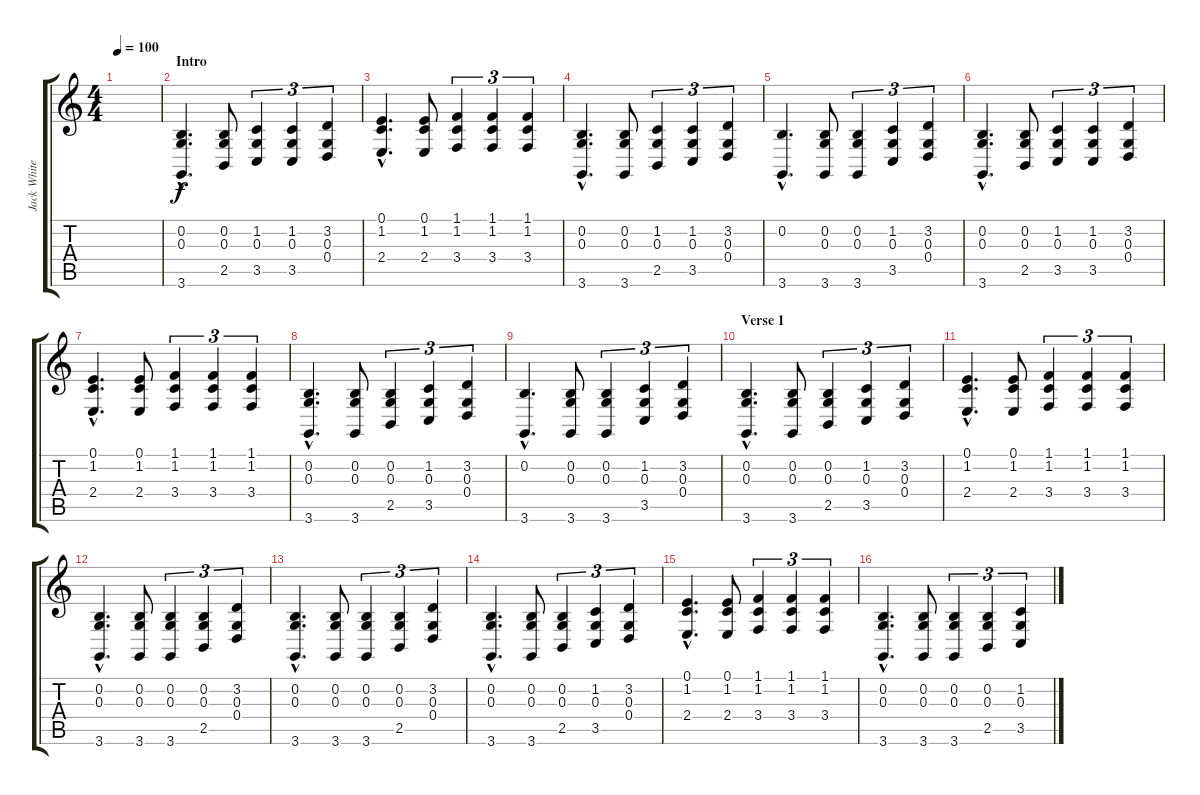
\track ("Jack White" "Jack White") {instrument marimba}
\staff {score tabs}
\tuning (E4 B3 G3 D3 A2 E2) {hide}
\ts (4 4)
\tempo 100
\clef g2
\ks c
|
\section ("" "Intro")
(0.2{hac} 0.3{hac} 3.6{hac}).4{d} (0.2 0.3 2.5).8 (1.2 0.3 3.5).4{tu (3 2)} (1.2 0.3 3.5).4{tu (3 2)} (3.2 0.3 0.4).4{tu (3 2)} |
(0.1{hac} 1.2{hac} 2.4{hac}).4{d} (0.1 1.2 2.4).8 (1.1 1.2 3.4).4{tu (3 2)} (1.1 1.2 3.4).4{tu (3 2)} (1.1 1.2 3.4).4{tu (3 2)} |
(0.2{hac} 0.3{hac} 3.6{hac}).4{d} (0.2 0.3 3.6).8 (1.2 0.3 2.5).4{tu (3 2)} (1.2 0.3 3.5).4{tu (3 2)} (3.2 0.3 0.4).4{tu (3 2)} |
(0.2{hac} 3.6{hac}).4{d} (0.2 0.3 3.6).8 (0.2 0.3 3.6).4{tu (3 2)} (1.2 0.3 3.5).4{tu (3 2)} (3.2 0.3 0.4).4{tu (3 2)} |
(0.2{hac} 0.3{hac} 3.6{hac}).4{d} (0.2 0.3 2.5).8 (1.2 0.3 3.5).4{tu (3 2)} (1.2 0.3 3.5).4{tu (3 2)} (3.2 0.3 0.4).4{tu (3 2)} |
(0.1{hac} 1.2{hac} 2.4{hac}).4{d} (0.1 1.2 2.4).8 (1.1 1.2 3.4).4{tu (3 2)} (1.1 1.2 3.4).4{tu (3 2)} (1.1 1.2 3.4).4{tu (3 2)} |
(0.2{hac} 0.3{hac} 3.6{hac}).4{d} (0.2 0.3 3.6).8 (0.2 0.3 2.5).4{tu (3 2)} (1.2 0.3 3.5).4{tu (3 2)} (3.2 0.3 0.4).4{tu (3 2)} |
(0.2{hac} 3.6{hac}).4{d} (0.2 0.3 3.6).8 (0.2 0.3 3.6).4{tu (3 2)} (1.2 0.3 3.5).4{tu (3 2)} (3.2 0.3 0.4).4{tu (3 2)} |
\section ("" "Verse 1")
(0.2{hac} 0.3{hac} 3.6{hac}).4{d} (0.2 0.3 3.6).8 (0.2 0.3 2.5).4{tu (3 2)} (1.2 0.3 3.5).4{tu (3 2)} (3.2 0.3 0.4).4{tu (3 2)} |
(0.1{hac} 1.2{hac} 2.4{hac}).4{d} (0.1 1.2 2.4).8 (1.1 1.2 3.4).4{tu (3 2)} (1.1 1.2 3.4).4{tu (3 2)} (1.1 1.2 3.4).4{tu (3 2)} |
(0.2{hac} 0.3{hac} 3.6{hac}).4{d} (0.2 0.3 3.6).8 (0.2 0.3 3.6).4{tu (3 2)} (0.2 0.3 2.5).4{tu (3 2)} (3.2 0.3 0.4).4{tu (3 2)} |
(0.2{hac} 0.3{hac} 3.6{hac}).4{d} (0.2 0.3 3.6).8 (0.2 0.3 3.6).4{tu (3 2)} (0.2 0.3 2.5).4{tu (3 2)} (3.2 0.3 0.4).4{tu (3 2)} |
(0.2{hac} 0.3{hac} 3.6{hac}).4{d} (0.2 0.3 3.6).8 (0.2 0.3 2.5).4{tu (3 2)} (1.2 0.3 3.5).4{tu (3 2)} (3.2 0.3 0.4).4{tu (3 2)} |
(0.1{hac} 1.2{hac} 2.4{hac}).4{d} (0.1 1.2 2.4).8 (1.1 1.2 3.4).4{tu (3 2)} (1.1 1.2 3.4).4{tu (3 2)} (1.1 1.2 3.4).4{tu (3 2)} |
(0.2{hac} 0.3{hac} 3.6{hac}).4{d} (0.2 0.3 3.6).8 (0.2 0.3 3.6).4{tu (3 2)} (0.2 0.3 2.5).4{tu (3 2)} (1.2 0.3 3.5).4{tu (3 2)}
